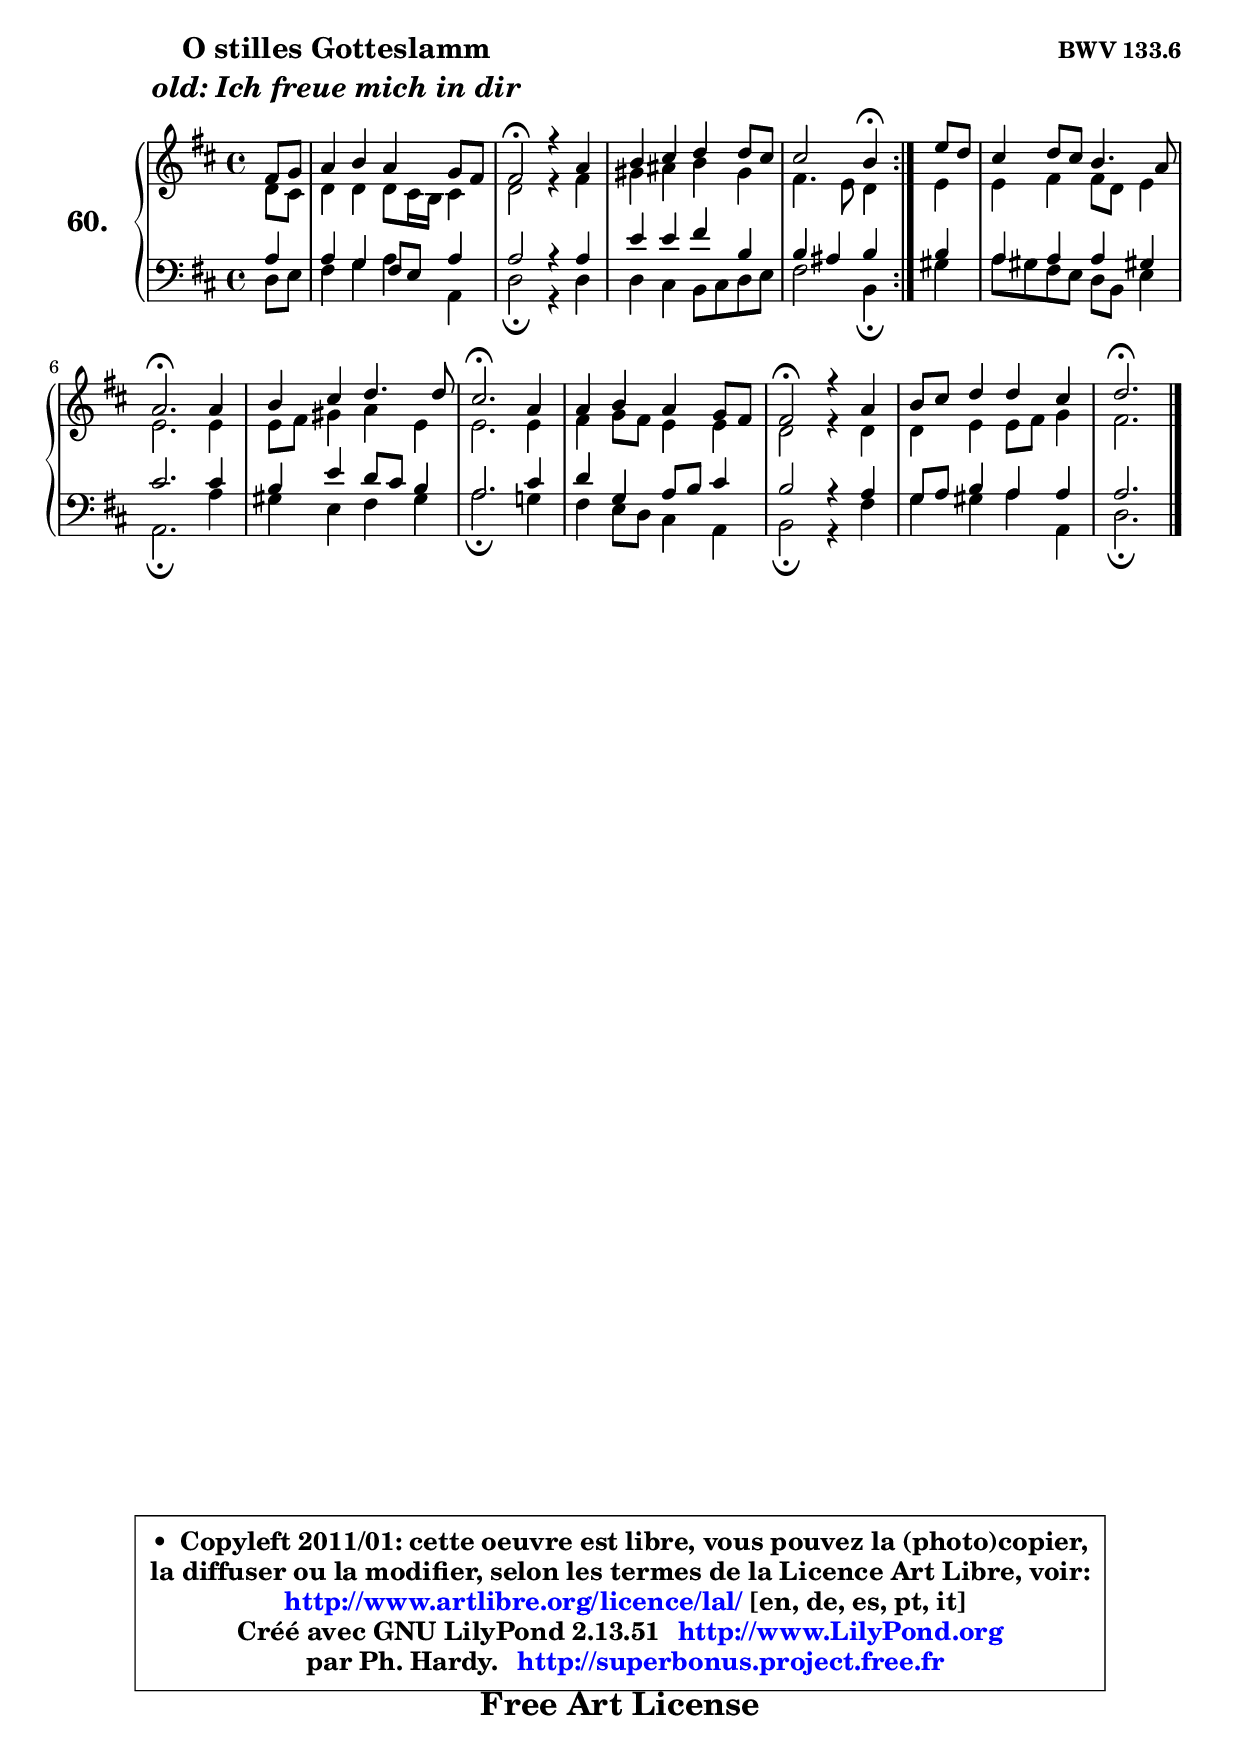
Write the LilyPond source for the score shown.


\version "2.13.51"

    \paper {
%	system-system-spacing #'padding = #0.1
%	score-system-spacing #'padding = #0.1
%	ragged-bottom = ##f
%	ragged-last-bottom = ##f
	}

    \header {
      opus = \markup { \bold "BWV 133.6" }
      piece = \markup { \hspace #9 \fontsize #2 \bold \column \center-align { \line { "O stilles Gotteslamm" }
                     \line { \italic "old: Ich freue mich in dir" }
                 } }
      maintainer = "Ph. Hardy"
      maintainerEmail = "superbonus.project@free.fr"
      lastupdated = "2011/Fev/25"
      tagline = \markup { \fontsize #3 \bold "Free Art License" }
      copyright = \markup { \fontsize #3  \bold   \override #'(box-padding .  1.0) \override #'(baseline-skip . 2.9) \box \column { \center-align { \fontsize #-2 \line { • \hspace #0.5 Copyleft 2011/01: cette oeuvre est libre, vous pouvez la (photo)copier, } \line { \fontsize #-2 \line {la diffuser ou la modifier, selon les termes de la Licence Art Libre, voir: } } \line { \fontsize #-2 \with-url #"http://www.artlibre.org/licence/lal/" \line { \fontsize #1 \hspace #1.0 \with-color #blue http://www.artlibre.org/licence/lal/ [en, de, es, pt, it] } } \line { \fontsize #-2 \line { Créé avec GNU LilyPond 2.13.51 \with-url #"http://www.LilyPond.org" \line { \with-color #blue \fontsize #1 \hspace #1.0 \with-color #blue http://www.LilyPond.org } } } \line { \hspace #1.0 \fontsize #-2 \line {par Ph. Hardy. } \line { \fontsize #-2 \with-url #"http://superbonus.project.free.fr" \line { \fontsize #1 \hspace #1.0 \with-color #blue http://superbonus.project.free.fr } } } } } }

	  }

  guidemidi = {
	\repeat volta 2 {
        r4 |
        R1 |
        \tempo 4 = 34 r2 \tempo 4 = 78 r2 |
        R1 |
        r2 \tempo 4 = 30 r4 \tempo 4 = 78 } %fin du repeat
        r4 |
        R1 |
        \tempo 4 = 40 r2. \tempo 4 = 78 r4 |
        R1 |
        \tempo 4 = 40 r2. \tempo 4 = 78 r4 |
        R1 |
        \tempo 4 = 34 r2 \tempo 4 = 78 r2 |
        R1 |
        \tempo 4 = 40 r2. 
	}

  upper = {
	\time 4/4
	\key d \major
	\clef treble
	\partial 4
	\voiceOne
	<< { 
	% SOPRANO
	\set Voice.midiInstrument = "acoustic grand"
	\relative c' {
	\repeat volta 2 {
        fis8 g |
        a4 b a g8 fis |
        fis2\fermata r4 a4 |
        b4 cis d d8 cis |
        cis2 b4\fermata } %fin du repeat
        e8 d |
        cis4 d8 cis b4. a8 |
        a2.\fermata a4 |
        b4 cis d4. d8 |
        cis2.\fermata a4 |
        a4 b a g8 fis |
        fis2\fermata r4 a4 |
        b8 cis d4 d cis |
        d2.\fermata
        \bar "|."
	} % fin de relative
	}

	\context Voice="1" { \voiceTwo 
	% ALTO
	\set Voice.midiInstrument = "acoustic grand"
	\relative c' {
	\repeat volta 2 {
        d8 cis |
        d4 d d8 cis16 b cis4 |
        d2 r4 fis4 |
        gis4 ais b gis |
        fis4. e8 d4 } %fin du repeat
        e4 |
        e4 fis fis8 d e4 |
        e2. e4 |
        e8 fis gis4 a e |
        e2. e4 |
        fis4 g8 fis e4 e |
        d2 r4 d4 |
        d4 e e8 fis g4 |
        fis2. 
        \bar "|."
	} % fin de relative
	\oneVoice
	} >>
	}

    lower = {
	\time 4/4
	\key d \major
	\clef bass
	\partial 4
	\voiceOne
	<< { 
	% TENOR
	\set Voice.midiInstrument = "acoustic grand"
	\relative c' {
	\repeat volta 2 {
        a4 |
        a4 g fis8 e a4 |
        a2 r4 a4 |
        e'4 e fis b, |
        b4 ais b } %fin du repeat
        b4 |
        a4 a a gis! |
        cis2. cis4 |
        b4 e d8 cis b4 |
        a2. cis4 |
        d4 g, a8 b cis4 |
        b2 r4 a4 |
        g8 a b4 a a |
        a2. 
        \bar "|."
	} % fin de relative
	}
	\context Voice="1" { \voiceTwo 
	% BASS
	\set Voice.midiInstrument = "acoustic grand"
	\relative c {
	\repeat volta 2 {
        d8 e |
        fis4 g a4 a, |
        d2\fermata r4 d4 |
        d4 cis b8 cis d e |
        fis2 b,4\fermata } %fin du repeat
        gis'4 |
        a8 gis fis e d b e4 |
        a,2.\fermata a'4 |
        gis4 e fis gis |
        a2.\fermata g!4 |
        fis4 e8 d cis4 a |
        b2\fermata r4 fis'4 |
        g4 gis a a, |
        d2.\fermata
        \bar "|."
	} % fin de relative
	\oneVoice
	} >>
	}


    \score { 

	\new PianoStaff <<
	\set PianoStaff.instrumentName = \markup { \bold \huge "60." }
	\new Staff = "upper" \upper
	\new Staff = "lower" \lower
	>>

    \layout {
%	ragged-last = ##f
	   }

         } % fin de score

  \score {
    \unfoldRepeats { << \guidemidi \upper \lower >> }
    \midi {
    \context {
     \Staff
      \remove "Staff_performer"
               }

     \context {
      \Voice
       \consists "Staff_performer"
                }

     \context { 
      \Score
      tempoWholesPerMinute = #(ly:make-moment 78 4)
		}
	    }
	}

